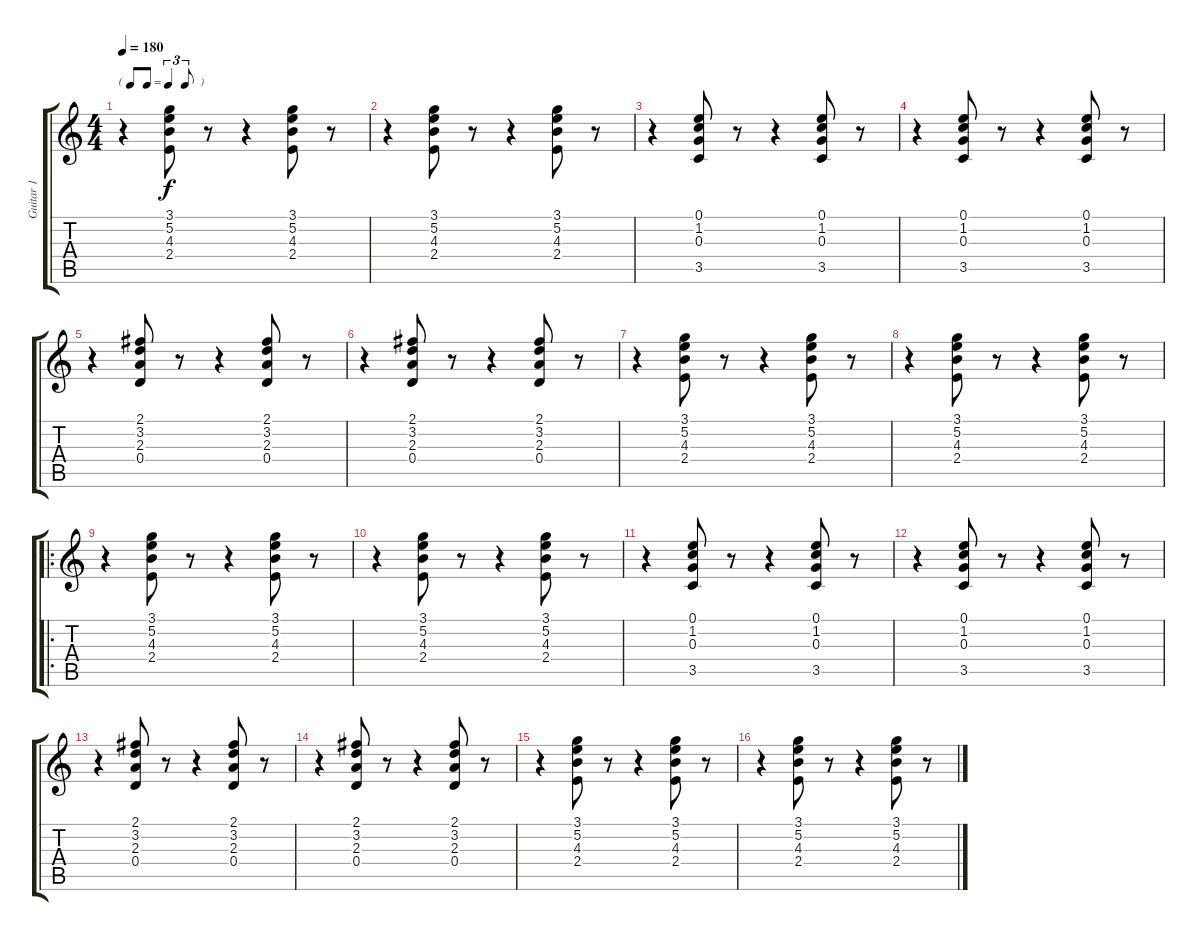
\track ("Guitar 1" "Guitar 1") {instrument acousticguitarsteel}
\staff {score tabs}
\tuning (E4 B3 G3 D3 A2 E2) {hide}
\ts (4 4)
\tf triplet8th
\tempo 180
\clef g2
\ks c
r.4{dy f instrument acousticguitarsteel} (3.1 5.2 4.3 2.4).8 r.8 r.4 (3.1 5.2 4.3 2.4).8 r.8 |
r.4 (3.1 5.2 4.3 2.4).8 r.8 r.4 (3.1 5.2 4.3 2.4).8 r.8 |
r.4 (0.1 1.2 0.3 3.5).8 r.8 r.4 (0.1 1.2 0.3 3.5).8 r.8 |
r.4 (0.1 1.2 0.3 3.5).8 r.8 r.4 (0.1 1.2 0.3 3.5).8 r.8 |
r.4 (2.1 3.2 2.3 0.4).8 r.8 r.4 (2.1 3.2 2.3 0.4).8 r.8 |
r.4 (2.1 3.2 2.3 0.4).8 r.8 r.4 (2.1 3.2 2.3 0.4).8 r.8 |
r.4 (3.1 5.2 4.3 2.4).8 r.8 r.4 (3.1 5.2 4.3 2.4).8 r.8 |
r.4 (3.1 5.2 4.3 2.4).8 r.8 r.4 (3.1 5.2 4.3 2.4).8 r.8 |
\ro
r.4 (3.1 5.2 4.3 2.4).8 r.8 r.4 (3.1 5.2 4.3 2.4).8 r.8 |
r.4 (3.1 5.2 4.3 2.4).8 r.8 r.4 (3.1 5.2 4.3 2.4).8 r.8 |
r.4 (0.1 1.2 0.3 3.5).8 r.8 r.4 (0.1 1.2 0.3 3.5).8 r.8 |
r.4 (0.1 1.2 0.3 3.5).8 r.8 r.4 (0.1 1.2 0.3 3.5).8 r.8 |
r.4 (2.1 3.2 2.3 0.4).8 r.8 r.4 (2.1 3.2 2.3 0.4).8 r.8 |
r.4 (2.1 3.2 2.3 0.4).8 r.8 r.4 (2.1 3.2 2.3 0.4).8 r.8 |
r.4 (3.1 5.2 4.3 2.4).8 r.8 r.4 (3.1 5.2 4.3 2.4).8 r.8 |
r.4 (3.1 5.2 4.3 2.4).8 r.8 r.4 (3.1 5.2 4.3 2.4).8 r.8
